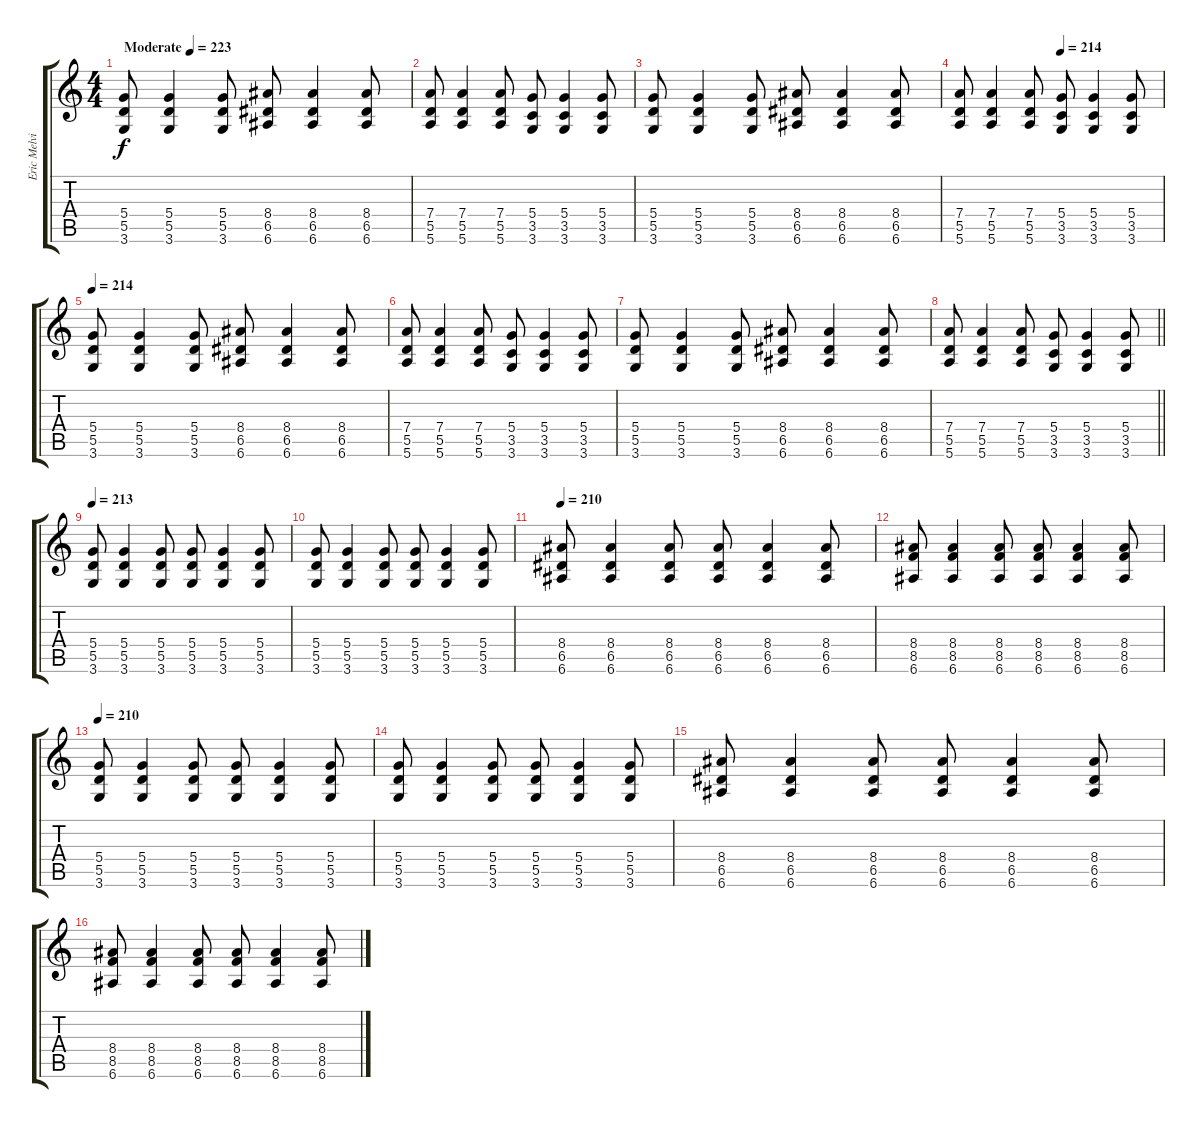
\track ("Eric Melvin" "Eric Melvi") {instrument distortionguitar}
\staff {score tabs}
\tuning (E4 B3 G3 D3 A2 E2) {hide}
\ts (4 4)
\tempo (223 "Moderate")
\clef g2
\ks c
(5.4 5.5 3.6).8{dy f instrument distortionguitar} (5.4 5.5 3.6).4 (5.4 5.5 3.6).8 (8.4 6.5 6.6).8 (8.4 6.5 6.6).4 (8.4 6.5 6.6).8 |
(7.4 5.5 5.6).8 (7.4 5.5 5.6).4 (7.4 5.5 5.6).8 (5.4 3.5 3.6).8 (5.4 3.5 3.6).4 (5.4 3.5 3.6).8 |
(5.4 5.5 3.6).8 (5.4 5.5 3.6).4 (5.4 5.5 3.6).8 (8.4 6.5 6.6).8 (8.4 6.5 6.6).4 (8.4 6.5 6.6).8 |
\tempo (214 0.5)
(7.4 5.5 5.6).8 (7.4 5.5 5.6).4 (7.4 5.5 5.6).8 (5.4 3.5 3.6).8 (5.4 3.5 3.6).4 (5.4 3.5 3.6).8 |
\tempo 214
(5.4 5.5 3.6).8 (5.4 5.5 3.6).4 (5.4 5.5 3.6).8 (8.4 6.5 6.6).8 (8.4 6.5 6.6).4 (8.4 6.5 6.6).8 |
(7.4 5.5 5.6).8 (7.4 5.5 5.6).4 (7.4 5.5 5.6).8 (5.4 3.5 3.6).8 (5.4 3.5 3.6).4 (5.4 3.5 3.6).8 |
(5.4 5.5 3.6).8 (5.4 5.5 3.6).4 (5.4 5.5 3.6).8 (8.4 6.5 6.6).8 (8.4 6.5 6.6).4 (8.4 6.5 6.6).8 |
\barLineRight lightlight
(7.4 5.5 5.6).8 (7.4 5.5 5.6).4 (7.4 5.5 5.6).8 (5.4 3.5 3.6).8 (5.4 3.5 3.6).4 (5.4 3.5 3.6).8 |
\section ("" "")
\tempo 213
(5.4 5.5 3.6).8 (5.4 5.5 3.6).4 (5.4 5.5 3.6).8 (5.4 5.5 3.6).8 (5.4 5.5 3.6).4 (5.4 5.5 3.6).8 |
(5.4 5.5 3.6).8 (5.4 5.5 3.6).4 (5.4 5.5 3.6).8 (5.4 5.5 3.6).8 (5.4 5.5 3.6).4 (5.4 5.5 3.6).8 |
\tempo 210
(8.4 6.5 6.6).8 (8.4 6.5 6.6).4 (8.4 6.5 6.6).8 (8.4 6.5 6.6).8 (8.4 6.5 6.6).4 (8.4 6.5 6.6).8 |
(8.4 8.5 6.6).8 (8.4 8.5 6.6).4 (8.4 8.5 6.6).8 (8.4 8.5 6.6).8 (8.4 8.5 6.6).4 (8.4 8.5 6.6).8 |
\tempo 210
(5.4 5.5 3.6).8 (5.4 5.5 3.6).4 (5.4 5.5 3.6).8 (5.4 5.5 3.6).8 (5.4 5.5 3.6).4 (5.4 5.5 3.6).8 |
(5.4 5.5 3.6).8 (5.4 5.5 3.6).4 (5.4 5.5 3.6).8 (5.4 5.5 3.6).8 (5.4 5.5 3.6).4 (5.4 5.5 3.6).8 |
(8.4 6.5 6.6).8 (8.4 6.5 6.6).4 (8.4 6.5 6.6).8 (8.4 6.5 6.6).8 (8.4 6.5 6.6).4 (8.4 6.5 6.6).8 |
(8.4 8.5 6.6).8 (8.4 8.5 6.6).4 (8.4 8.5 6.6).8 (8.4 8.5 6.6).8 (8.4 8.5 6.6).4 (8.4 8.5 6.6).8
